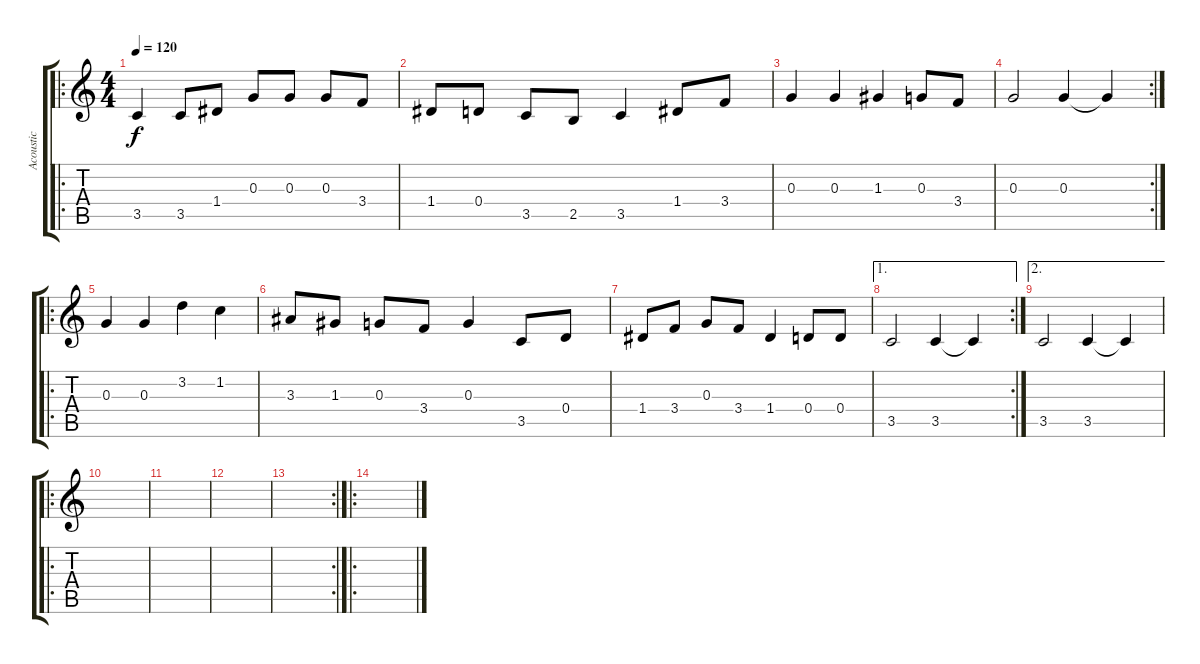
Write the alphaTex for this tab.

\track ("Acoustic" "Acoustic") {instrument acousticguitarsteel}
\staff {score tabs}
\tuning (E4 B3 G3 D3 A2 E2) {hide}
\ro
\ts (4 4)
\tempo 120
\clef g2
\ks c
3.5.4{dy f} 3.5.8 1.4.8 0.3.8 0.3.8 0.3.8 3.4.8 |
1.4.8 0.4.8 3.5.8 2.5.8 3.5.4 1.4.8 3.4.8 |
0.3.4 0.3.4 1.3.4 0.3.8 3.4.8 |
\rc 2
0.3.2 0.3.4 0.3{t}.4 |
\ro
0.3.4 0.3.4 3.2.4 1.2.4 |
3.3.8 1.3.8 0.3.8 3.4.8 0.3.4 3.5.8 0.4.8 |
1.4.8 3.4.8 0.3.8 3.4.8 1.4.4 0.4.8 0.4.8 |
\ae 1
\rc 2
3.5.2 3.5.4 3.5{t}.4 |
\ae 2
3.5.2 3.5.4 3.5{t}.4 |
\ro
|
|
|
\rc 2
|
\ro
